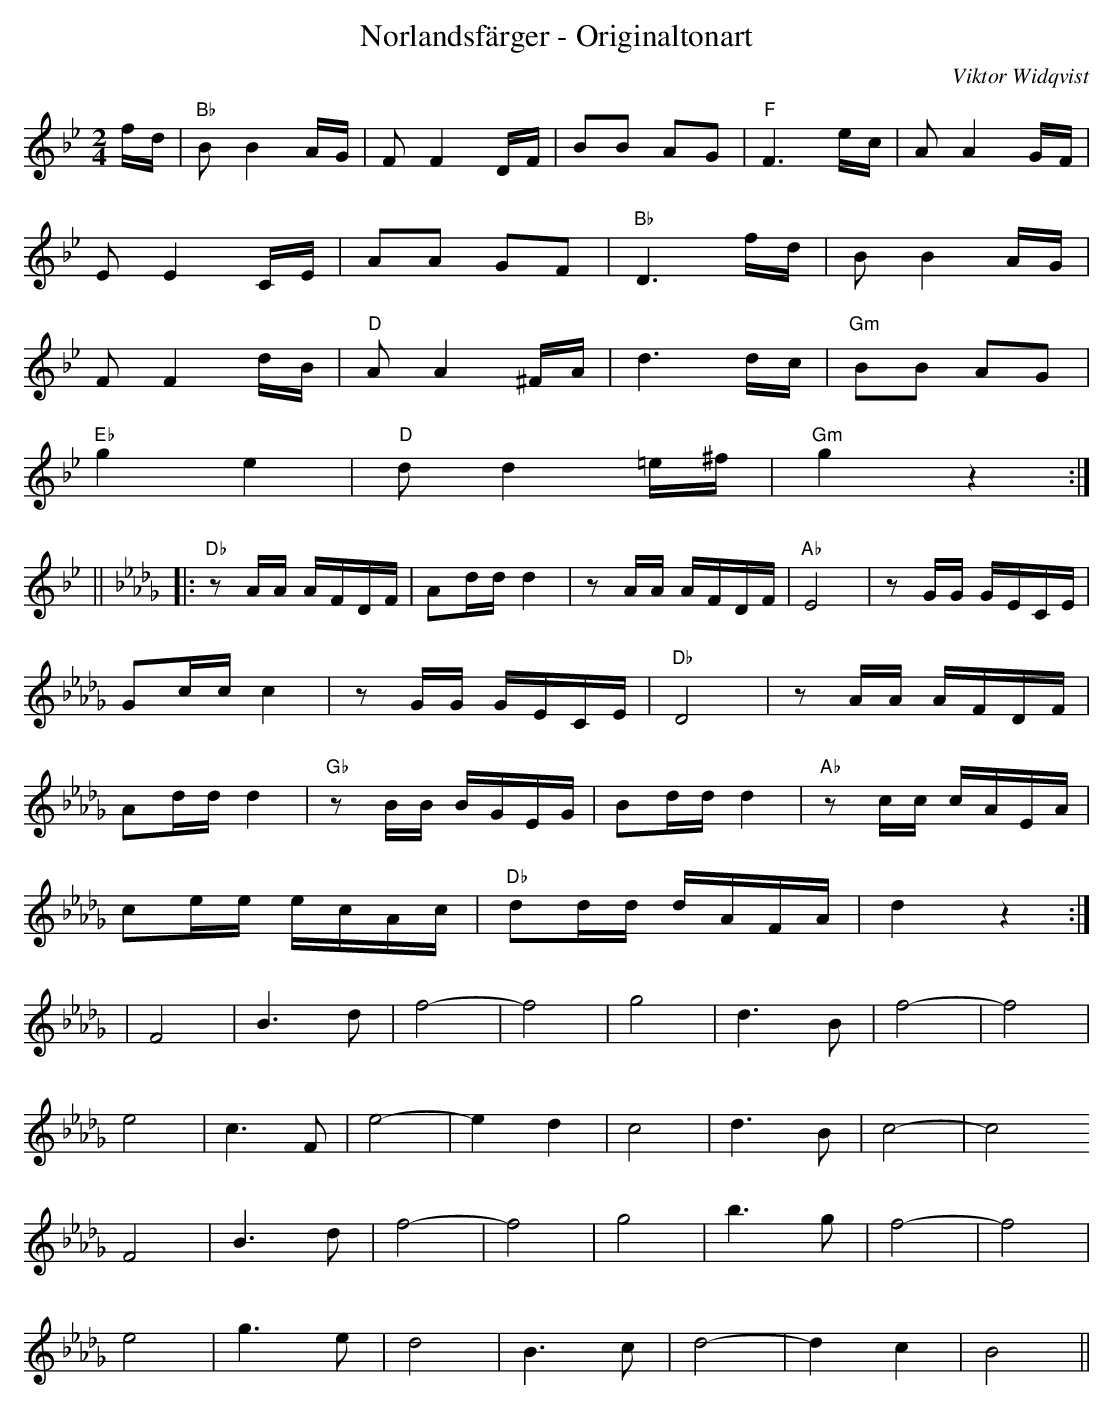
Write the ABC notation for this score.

X:1
T:Norlandsfärger - Originaltonart
M:2/4
C:Viktor Widqvist
L:1/8
K:Bb
f/d/ |"Bb" BB2A/G/ | FF2D/F/ | BB AG | "F"F3e/c/ | AA2G/F/ |
EE2C/E/ | AA GF |"Bb" D3f/d/ | BB2 A/G/ |
FF2d/B/ | "D"AA2^F/A/ | d3d/c/ | "Gm"BB AG |
"Eb"g2 e2 | "D"dd2=e/^f/ | "Gm"g2z2 :|
||
K:Db
|:"Db"zA/A/ A/F/D/F/ | Ad/d/ d2 |zA/A/ A/F/D/F/ | "Ab"E4 |zG/G/ G/E/C/E/ |
Gc/c/ c2 |zG/G/ G/E/C/E/ | "Db"D4 |zA/A/ A/F/D/F/ |
Ad/d/ d2 |"Gb"zB/B/ B/G/E/G/ | Bd/d/ d2 |"Ab"zc/c/ c/A/E/A/ |
ce/e/ e/c/A/c/ | "Db"dd/d/ d/A/F/A/ | d2z2 :|
K:Bbm
|F4 | B2>d2 | f4- |f4| g4 | d2>B2 | f4- |f4|
e4 | c2>F2 | e4- | e2 d2 | c4 | d2>B2 | c4- | c4
F4 | B2>d2 | f4- |f4| g4 | b2>g2 | f4- |f4|
e4 | g2>e2 | d4 | B2>c2 | d4- | d2 c2 | B4 ||
